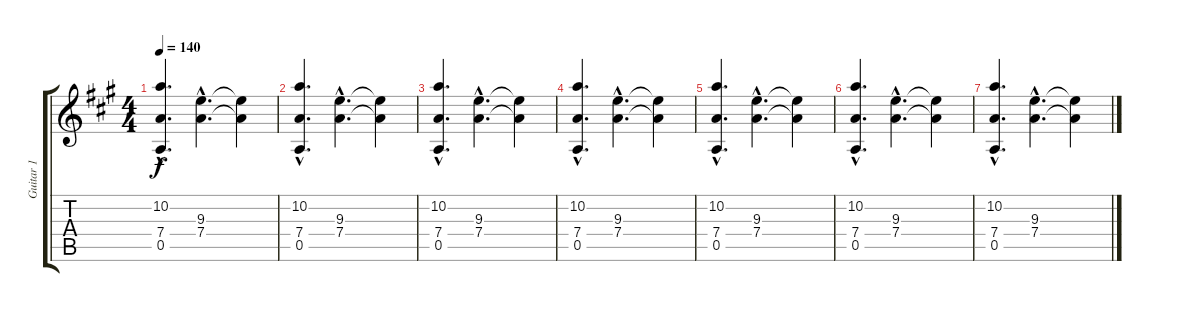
\track ("Guitar 1" "Guitar 1") {instrument distortionguitar}
\staff {score tabs}
\tuning (E4 B3 G3 D3 A2 E2) {hide}
\ts (4 4)
\tempo 140
\clef g2
\ks a
(10.2{hac} 7.4{hac} 0.5{hac}).4{d dy f} (9.3{hac} 7.4{hac}).4{d} (9.3{t} 7.4{t}).4 |
(10.2{hac} 7.4{hac} 0.5{hac}).4{d} (9.3{hac} 7.4{hac}).4{d} (9.3{t} 7.4{t}).4 |
(10.2{hac} 7.4{hac} 0.5{hac}).4{d} (9.3{hac} 7.4{hac}).4{d} (9.3{t} 7.4{t}).4 |
(10.2{hac} 7.4{hac} 0.5{hac}).4{d volume 0} (9.3{hac} 7.4{hac}).4{d} (9.3{t} 7.4{t}).4 |
(10.2{hac} 7.4{hac} 0.5{hac}).4{d} (9.3{hac} 7.4{hac}).4{d} (9.3{t} 7.4{t}).4 |
(10.2{hac} 7.4{hac} 0.5{hac}).4{d} (9.3{hac} 7.4{hac}).4{d} (9.3{t} 7.4{t}).4 |
(10.2{hac} 7.4{hac} 0.5{hac}).4{d} (9.3{hac} 7.4{hac}).4{d} (9.3{t} 7.4{t}).4
